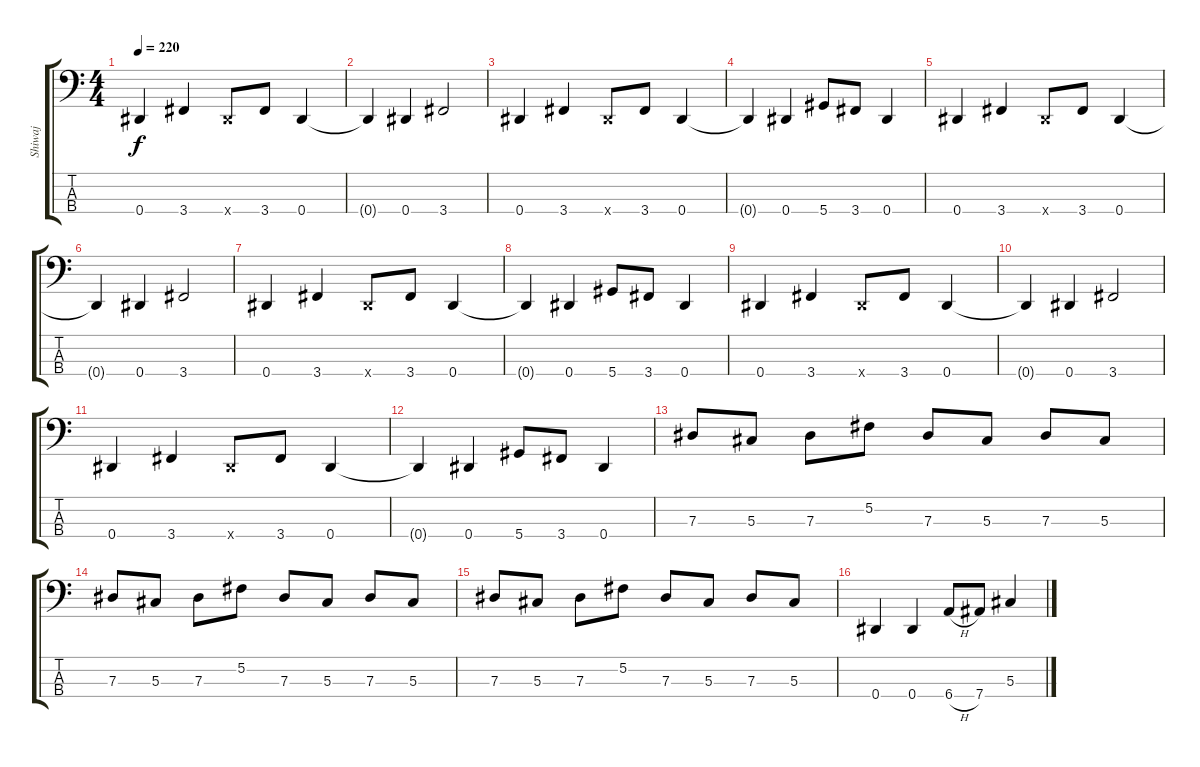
\track ("Shiwaj" "Shiwaj") {instrument electricbasspick}
\staff {score tabs}
\tuning (Gb2 Db2 Ab1 Eb1) {hide}
\ts (4 4)
\tempo 220
\clef f4
\ks c
0.4.4{dy f} 3.4.4 0.4{x}.8 3.4.8 0.4.4 |
0.4{t}.4 0.4.4 3.4.2 |
0.4.4 3.4.4 0.4{x}.8 3.4.8 0.4.4 |
0.4{t}.4 0.4.4 5.4.8 3.4.8 0.4.4 |
0.4.4 3.4.4 0.4{x}.8 3.4.8 0.4.4 |
0.4{t}.4 0.4.4 3.4.2 |
0.4.4 3.4.4 0.4{x}.8 3.4.8 0.4.4 |
0.4{t}.4 0.4.4 5.4.8 3.4.8 0.4.4 |
0.4.4 3.4.4 0.4{x}.8 3.4.8 0.4.4 |
0.4{t}.4 0.4.4 3.4.2 |
0.4.4 3.4.4 0.4{x}.8 3.4.8 0.4.4 |
0.4{t}.4 0.4.4 5.4.8 3.4.8 0.4.4 |
7.3.8 5.3.8 7.3.8 5.2.8 7.3.8 5.3.8 7.3.8 5.3.8 |
7.3.8 5.3.8 7.3.8 5.2.8 7.3.8 5.3.8 7.3.8 5.3.8 |
7.3.8 5.3.8 7.3.8 5.2.8 7.3.8 5.3.8 7.3.8 5.3.8 |
0.4.4 0.4.4 6.4{h}.8 7.4.8 5.3.4
